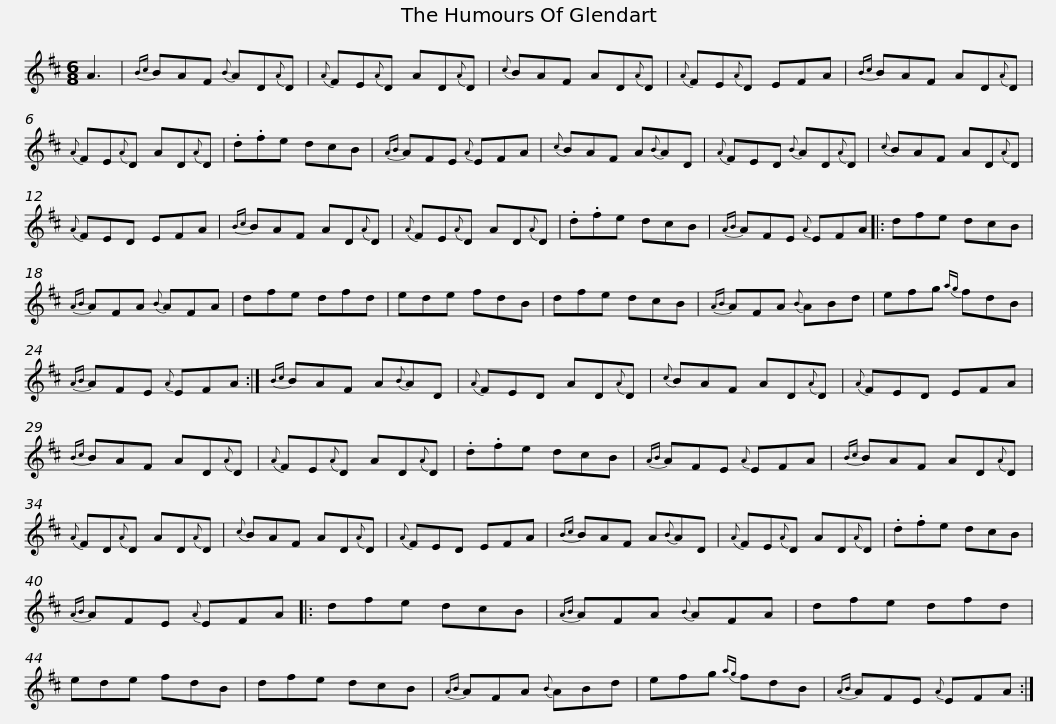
X:1
L:1/8
M:6/8
I:linebreak $
K:D
V:1 treble
V:1
 A3 |{Bc} BAF{B} AD{A}D |{A} FE{A}D AD{A}D |{c} BAF AD{A}D |{A} FE{A}D EFA | %5
{Bc} BAF AD{A}D |${A} FE{A}D AD{A}D | .d.fe dcB |{AB} AFE{A} EFA |{c} BAF A{B}AD | %10
{A} FED{B} AD{A}D |${c} BAF AD{A}D |{A} FED EFA |{Bc} BAF AD{A}D |{A} FE{A}D AD{A}D | %15
 .d.fe dcB |{AB} AFE{A} EFA |:$ dfe dcB |{AB} AFA{B} AFA | dfe dfd | %20
 ede fdB | dfe dcB |{AB} AFA{B} ABd |$ efg{ag} fdB |{AB} AFE{A} EFA :| %25
{Bc} BAF A{B}AD |{A} FED AD{A}D |{c} BAF AD{A}D |${A} FED EFA |{Bc} BAF AD{A}D | %30
{A} FE{A}D AD{A}D | .d.fe dcB |{AB} AFE{A} EFA |{Bc} BAF AD{A}D |${A} FD{A}D AD{A}D | %35
{c} BAF AD{A}D |{A} FED EFA |{Bc} BAF A{B}AD |{A} FE{A}D AD{A}D |$ .d.fe dcB | %40
{AB} AFE{A} EFA |: dfe dcB |{AB} AFA{B} AFA | dfe dfd | ede fdB |$ %45
 dfe dcB |{AB} AFA{B} ABd | efg{ag} fdB |{AB} AFE{A} EFA :| %49
